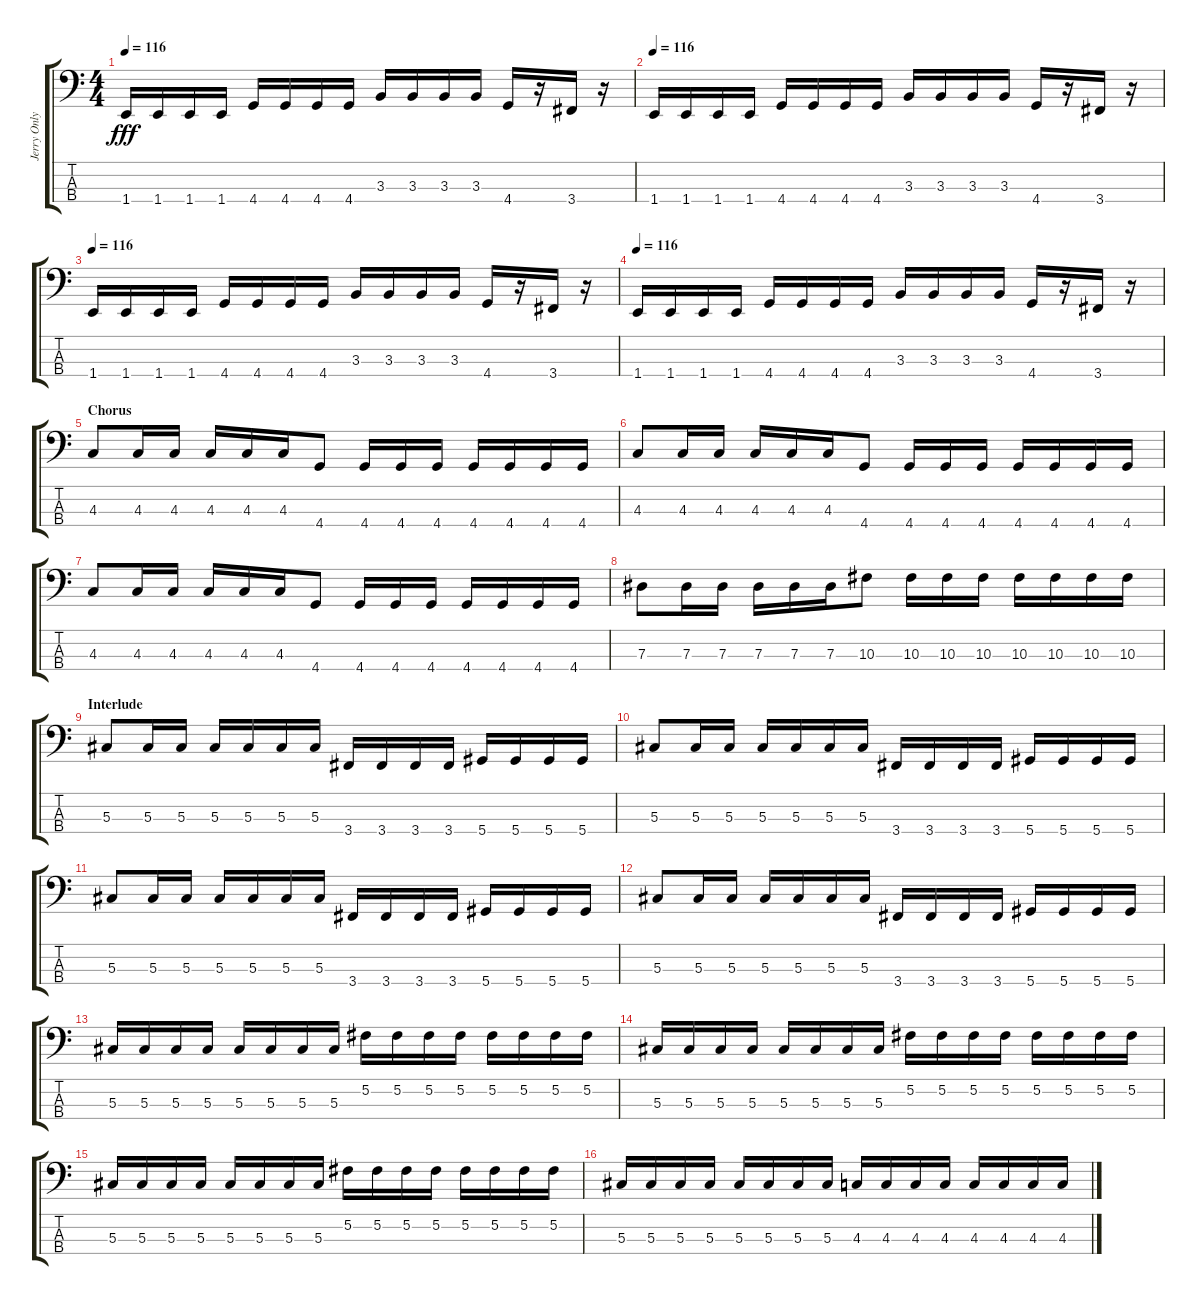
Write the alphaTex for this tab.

\track ("Jerry Only" "Jerry Only") {instrument electricbasspick}
\staff {score tabs}
\tuning (Gb2 Db2 Ab1 Eb1) {hide}
\ts (4 4)
\tempo 116
\clef f4
\ks c
1.4.16{dy fff} 1.4.16 1.4.16 1.4.16 4.4.16 4.4.16 4.4.16 4.4.16 3.3.16 3.3.16 3.3.16 3.3.16 4.4.16 r.16 3.4.16 r.16 |
\tempo 116
1.4.16 1.4.16 1.4.16 1.4.16 4.4.16 4.4.16 4.4.16 4.4.16 3.3.16 3.3.16 3.3.16 3.3.16 4.4.16 r.16 3.4.16 r.16 |
\tempo 116
1.4.16 1.4.16 1.4.16 1.4.16 4.4.16 4.4.16 4.4.16 4.4.16 3.3.16 3.3.16 3.3.16 3.3.16 4.4.16 r.16 3.4.16 r.16 |
\tempo 116
1.4.16 1.4.16 1.4.16 1.4.16 4.4.16 4.4.16 4.4.16 4.4.16 3.3.16 3.3.16 3.3.16 3.3.16 4.4.16 r.16 3.4.16 r.16 |
\section ("" "Chorus")
4.3.8 4.3.16 4.3.16 4.3.16 4.3.16 4.3.16 4.4.8 4.4.16 4.4.16 4.4.16 4.4.16 4.4.16 4.4.16 4.4.16 |
4.3.8 4.3.16 4.3.16 4.3.16 4.3.16 4.3.16 4.4.8 4.4.16 4.4.16 4.4.16 4.4.16 4.4.16 4.4.16 4.4.16 |
4.3.8 4.3.16 4.3.16 4.3.16 4.3.16 4.3.16 4.4.8 4.4.16 4.4.16 4.4.16 4.4.16 4.4.16 4.4.16 4.4.16 |
7.3.8 7.3.16 7.3.16 7.3.16 7.3.16 7.3.16 10.3.8 10.3.16 10.3.16 10.3.16 10.3.16 10.3.16 10.3.16 10.3.16 |
\section ("" "Interlude")
5.3.8 5.3.16 5.3.16 5.3.16 5.3.16 5.3.16 5.3.16 3.4.16 3.4.16 3.4.16 3.4.16 5.4.16 5.4.16 5.4.16 5.4.16 |
5.3.8 5.3.16 5.3.16 5.3.16 5.3.16 5.3.16 5.3.16 3.4.16 3.4.16 3.4.16 3.4.16 5.4.16 5.4.16 5.4.16 5.4.16 |
5.3.8 5.3.16 5.3.16 5.3.16 5.3.16 5.3.16 5.3.16 3.4.16 3.4.16 3.4.16 3.4.16 5.4.16 5.4.16 5.4.16 5.4.16 |
5.3.8 5.3.16 5.3.16 5.3.16 5.3.16 5.3.16 5.3.16 3.4.16 3.4.16 3.4.16 3.4.16 5.4.16 5.4.16 5.4.16 5.4.16 |
5.3.16 5.3.16 5.3.16 5.3.16 5.3.16 5.3.16 5.3.16 5.3.16 5.2.16 5.2.16 5.2.16 5.2.16 5.2.16 5.2.16 5.2.16 5.2.16 |
5.3.16 5.3.16 5.3.16 5.3.16 5.3.16 5.3.16 5.3.16 5.3.16 5.2.16 5.2.16 5.2.16 5.2.16 5.2.16 5.2.16 5.2.16 5.2.16 |
5.3.16 5.3.16 5.3.16 5.3.16 5.3.16 5.3.16 5.3.16 5.3.16 5.2.16 5.2.16 5.2.16 5.2.16 5.2.16 5.2.16 5.2.16 5.2.16 |
5.3.16 5.3.16 5.3.16 5.3.16 5.3.16 5.3.16 5.3.16 5.3.16 4.3.16 4.3.16 4.3.16 4.3.16 4.3.16 4.3.16 4.3.16 4.3.16
